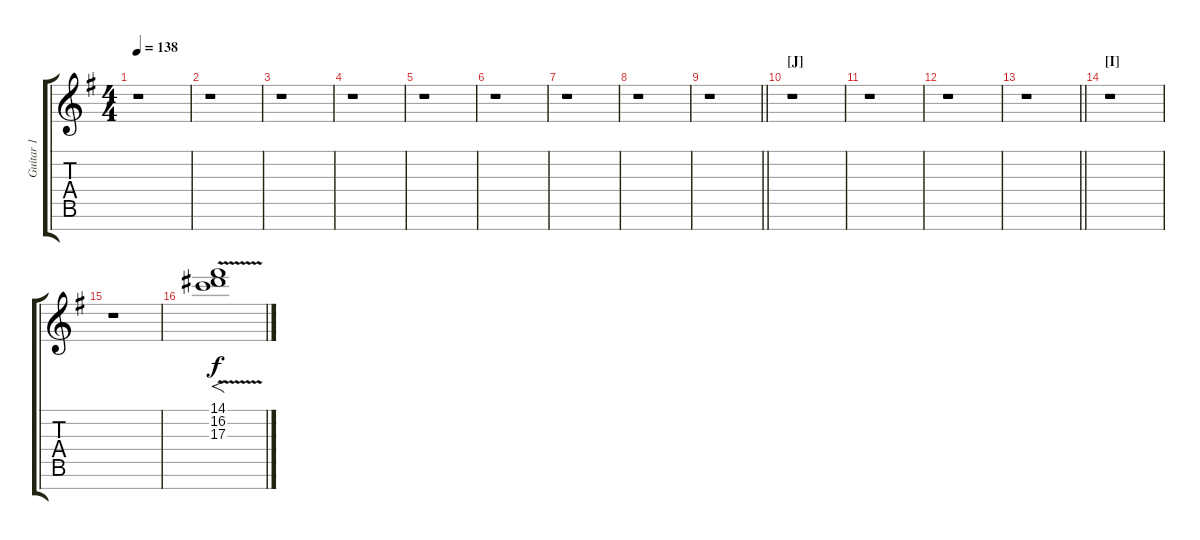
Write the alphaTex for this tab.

\track ("Guitar 1" "Guitar 1") {instrument electricguitarjazz}
\staff {score tabs}
\tuning (E4 B3 G3 D3 A2 E2 B1) {hide}
\ts (4 4)
\tempo 138
\clef g2
\ks eminor
r.1{dy f} |
r.1 |
r.1 |
r.1 |
r.1 |
r.1 |
r.1 |
r.1 |
\barLineRight lightlight
r.1 |
\section ("" "[J]")
r.1 |
r.1 |
r.1 |
\barLineRight lightlight
r.1 |
\section ("" "[I]")
r.1 |
r.1 |
(14.1 16.2 17.3{v}).1{f}
